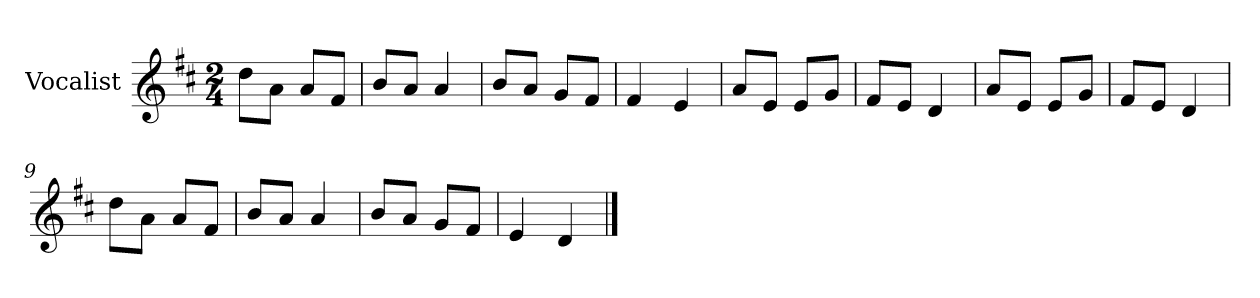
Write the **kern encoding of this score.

**kern
*part1
*staff1
*I"Vocalist
*k[f#c#]
*D:
*M2/4
=1
8ddL
8aJ
8aL
8f#J
=2
8bL
8aJ
4a
=3
8bL
8aJ
8gL
8f#J
=4
4f#
4e
=5
8aL
8eJ
8eL
8gJ
=6
8f#L
8eJ
4d
=7
8aL
8eJ
8eL
8gJ
=8
8f#L
8eJ
4d
=9
8ddL
8aJ
8aL
8f#J
=10
8bL
8aJ
4a
=11
8bL
8aJ
8gL
8f#J
=12
4e
4d
==
*-
